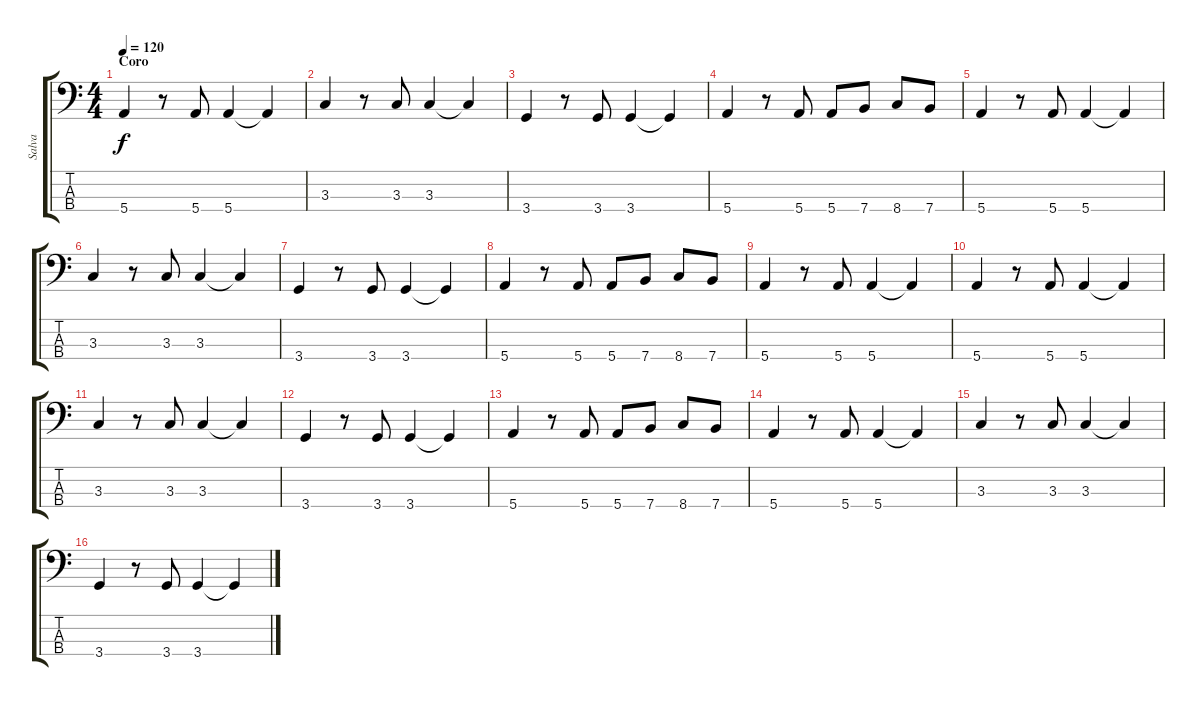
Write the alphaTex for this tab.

\track ("Salva" "Salva") {instrument electricbassfinger}
\staff {score tabs}
\tuning (G2 D2 A1 E1) {hide}
\ts (4 4)
\section ("" "Coro")
\tempo 120
\clef f4
\ks c
5.4.4{dy f} r.8 5.4.8 5.4.4 5.4{t}.4 |
3.3.4 r.8 3.3.8 3.3.4 3.3{t}.4 |
3.4.4 r.8 3.4.8 3.4.4 3.4{t}.4 |
5.4.4 r.8 5.4.8 5.4.8 7.4.8 8.4.8 7.4.8 |
5.4.4 r.8 5.4.8 5.4.4 5.4{t}.4 |
3.3.4 r.8 3.3.8 3.3.4 3.3{t}.4 |
3.4.4 r.8 3.4.8 3.4.4 3.4{t}.4 |
5.4.4 r.8 5.4.8 5.4.8 7.4.8 8.4.8 7.4.8 |
5.4.4 r.8 5.4.8 5.4.4 5.4{t}.4 |
5.4.4 r.8 5.4.8 5.4.4 5.4{t}.4 |
3.3.4 r.8 3.3.8 3.3.4 3.3{t}.4 |
3.4.4 r.8 3.4.8 3.4.4 3.4{t}.4 |
5.4.4 r.8 5.4.8 5.4.8 7.4.8 8.4.8 7.4.8 |
5.4.4 r.8 5.4.8 5.4.4 5.4{t}.4 |
3.3.4 r.8 3.3.8 3.3.4 3.3{t}.4 |
3.4.4 r.8 3.4.8 3.4.4 3.4{t}.4
